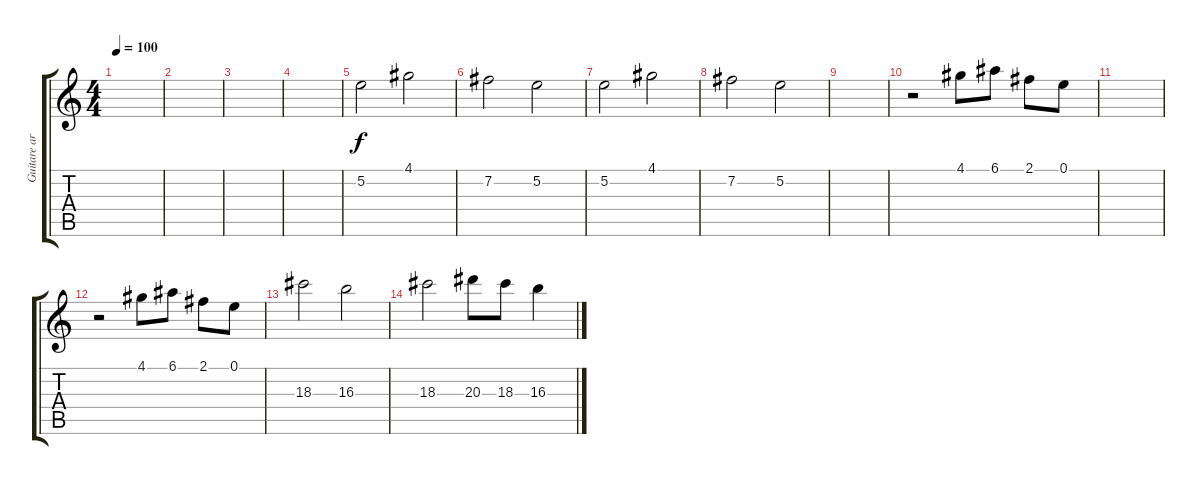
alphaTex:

\track ("Guitare arpège" "Guitare ar") {instrument overdrivenguitar}
\staff {score tabs}
\tuning (E4 B3 G3 D3 A2 E2) {hide}
\ts (4 4)
\tempo 100
\clef g2
\ks c
|
|
|
|
5.2.2 4.1.2 |
7.2.2 5.2.2 |
5.2.2 4.1.2 |
7.2.2 5.2.2 |
|
r.2 4.1.8 6.1.8 2.1.8 0.1.8 |
|
r.2 4.1.8 6.1.8 2.1.8 0.1.8 |
18.3.2 16.3.2 |
18.3.2 20.3.8 18.3.8 16.3.4
